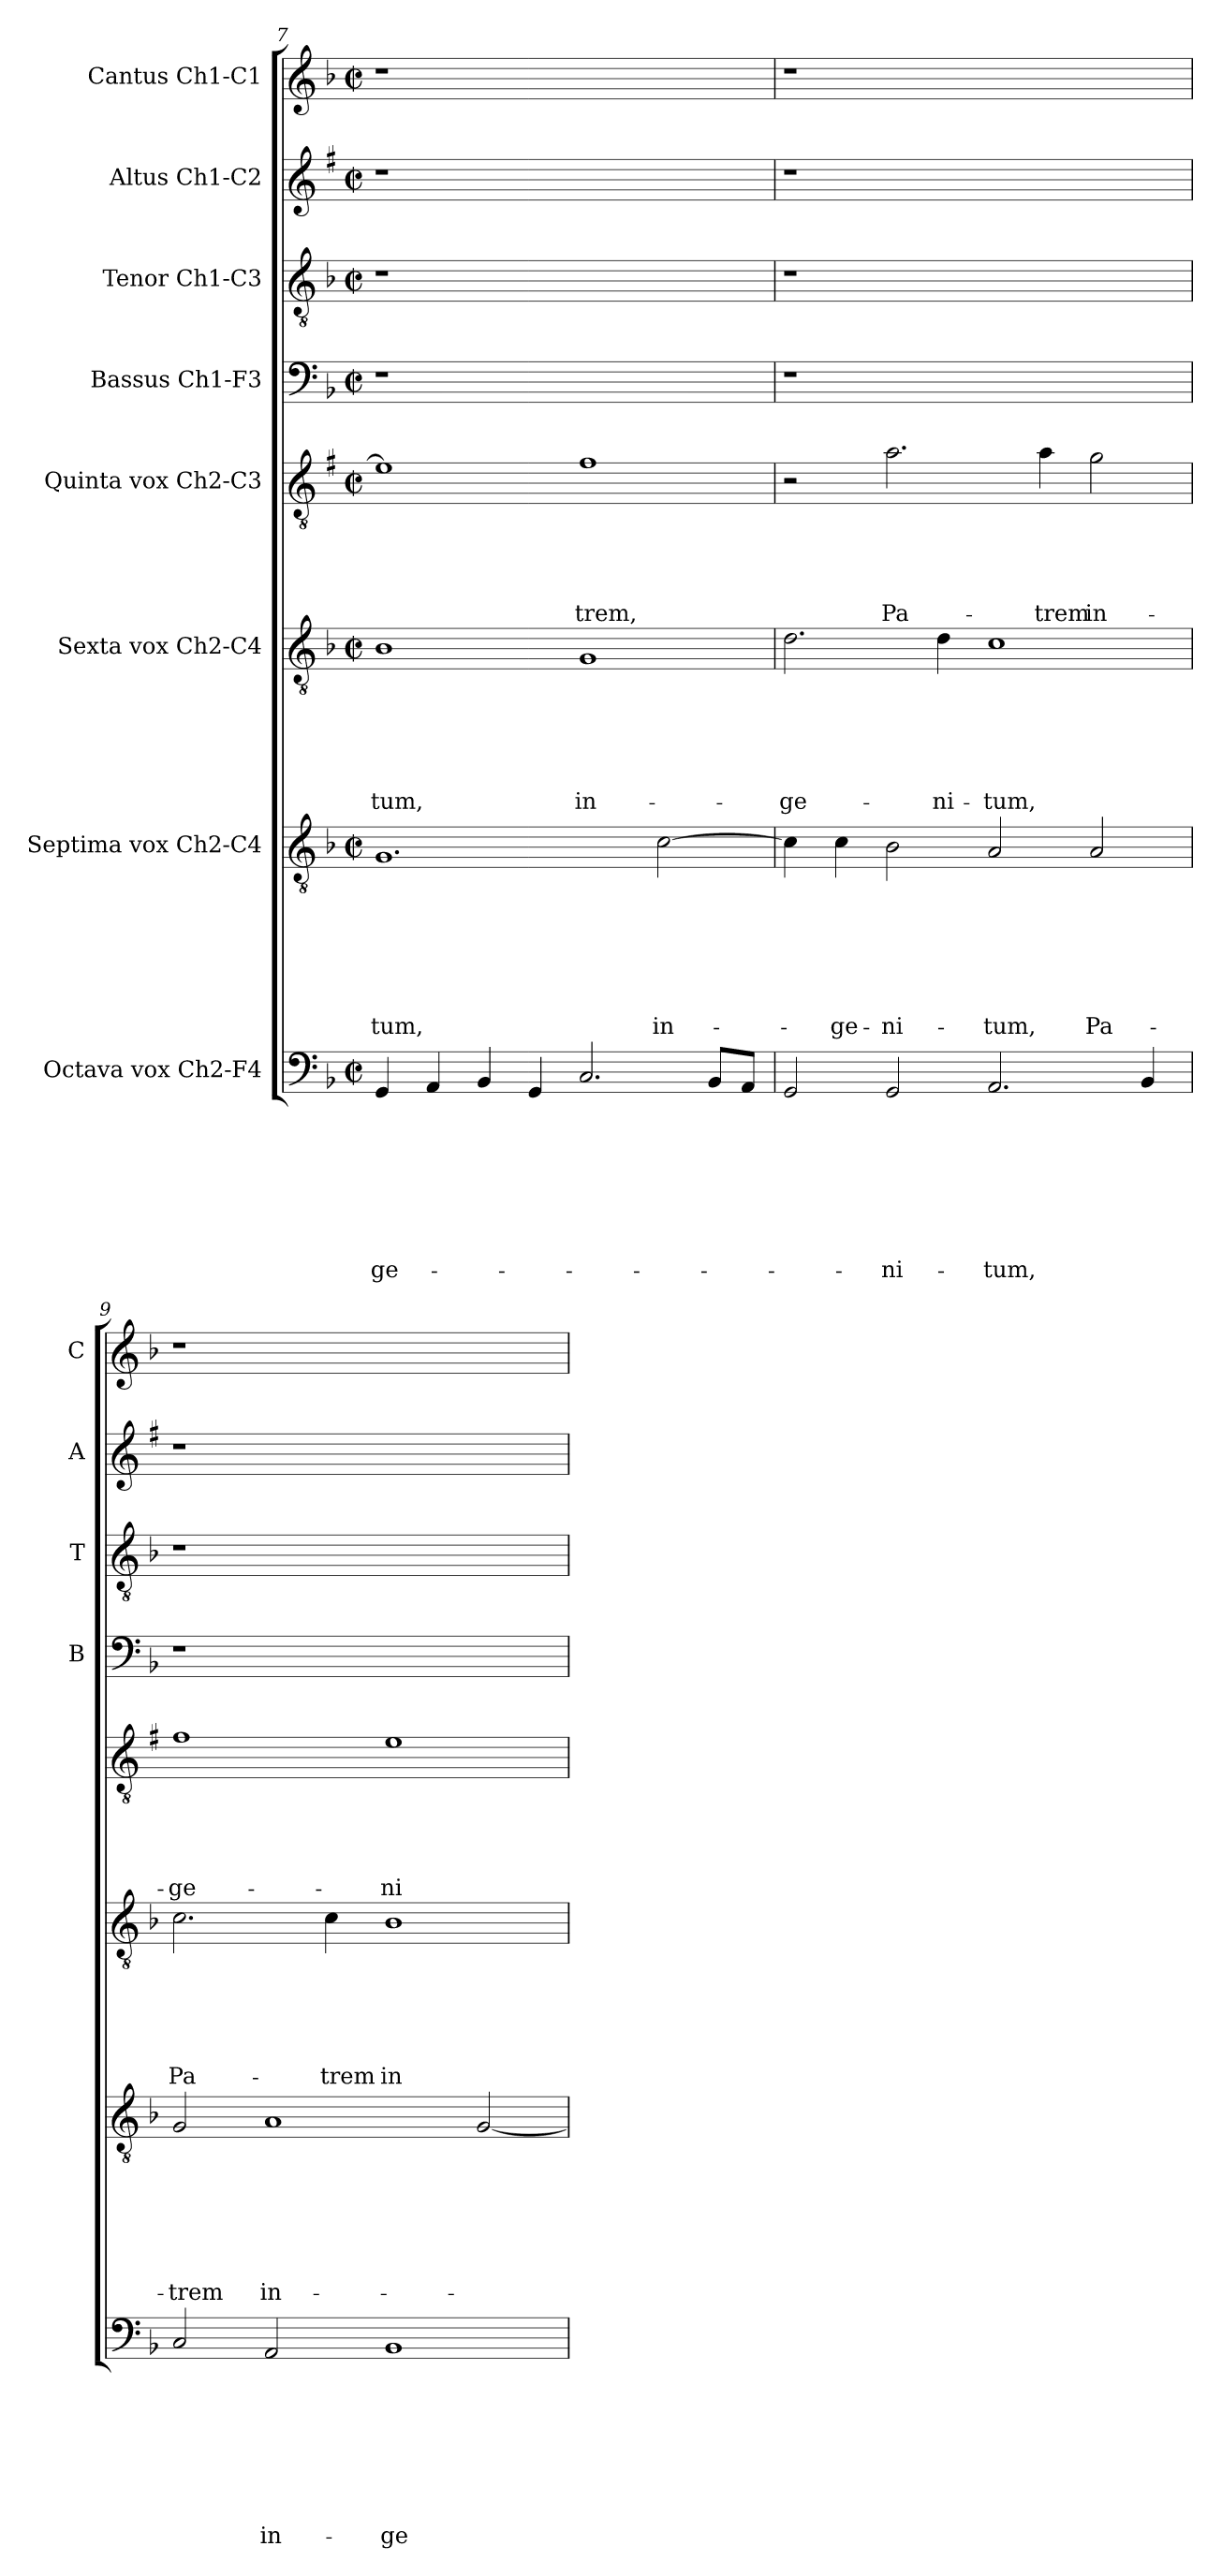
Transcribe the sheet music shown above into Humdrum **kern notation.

**kern	**text	**text	**text	**text	**text	**text	**text	**text	**kern	**text	**text	**text	**text	**text	**text	**text	**kern	**text	**text	**text	**text	**text	**text	**kern	**text	**text	**text	**text	**text	**kern	**kern	**kern	**kern
*part8	*part8	*part8	*part8	*part8	*part8	*part8	*part8	*part8	*part7	*part7	*part7	*part7	*part7	*part7	*part7	*part7	*part6	*part6	*part6	*part6	*part6	*part6	*part6	*part5	*part5	*part5	*part5	*part5	*part5	*part4	*part3	*part2	*part1
*staff8	*staff8	*staff8	*staff8	*staff8	*staff8	*staff8	*staff8	*staff8	*staff7	*staff7	*staff7	*staff7	*staff7	*staff7	*staff7	*staff7	*staff6	*staff6	*staff6	*staff6	*staff6	*staff6	*staff6	*staff5	*staff5	*staff5	*staff5	*staff5	*staff5	*staff4	*staff3	*staff2	*staff1
*I"Octava vox Ch2-F4	*	*	*	*	*	*	*	*	*I"Septima vox Ch2-C4	*	*	*	*	*	*	*	*I"Sexta vox Ch2-C4	*	*	*	*	*	*	*I"Quinta vox Ch2-C3	*	*	*	*	*	*I"Bassus Ch1-F3	*I"Tenor Ch1-C3	*I"Altus Ch1-C2	*I"Cantus Ch1-C1
*	*	*	*	*	*	*	*	*	*	*	*	*	*	*	*	*	*	*	*	*	*	*	*	*	*	*	*	*	*	*I'B	*I'T	*I'A	*I'C
*clefF4	*	*	*	*	*	*	*	*	*clefGv2	*	*	*	*	*	*	*	*clefGv2	*	*	*	*	*	*	*clefGv2	*	*	*	*	*	*clefF4	*clefGv2	*clefG2	*clefG2
*	*	*	*	*	*	*	*	*	*	*	*	*	*	*	*	*	*	*	*	*	*	*	*	*ITrd1c2	*	*	*	*	*	*	*	*ITrd1c2	*
*k[b-]	*	*	*	*	*	*	*	*	*k[b-]	*	*	*	*	*	*	*	*k[b-]	*	*	*	*	*	*	*k[b-]	*	*	*	*	*	*k[b-]	*k[b-]	*k[b-]	*k[b-]
*F:	*	*	*	*	*	*	*	*	*F:	*	*	*	*	*	*	*	*F:	*	*	*	*	*	*	*F:	*	*	*	*	*	*F:	*F:	*F:	*F:
*M2/2	*	*	*	*	*	*	*	*	*M2/2	*	*	*	*	*	*	*	*M2/2	*	*	*	*	*	*	*M2/2	*	*	*	*	*	*M2/2	*M2/2	*M2/2	*M2/2
*met(c|)	*	*	*	*	*	*	*	*	*met(c|)	*	*	*	*	*	*	*	*met(c|)	*	*	*	*	*	*	*met(c|)	*	*	*	*	*	*met(c|)	*met(c|)	*met(c|)	*met(c|)
=7	=7	=7	=7	=7	=7	=7	=7	=7	=7	=7	=7	=7	=7	=7	=7	=7	=7	=7	=7	=7	=7	=7	=7	=7	=7	=7	=7	=7	=7	=7	=7	=7	=7
!	!	!	!	!	!	!	!	!LO:LY:b	!	!	!	!	!	!	!	!LO:LY:b	!	!	!	!	!	!	!LO:LY:b	!	!	!	!	!	!	!	!	!	!
4GG/	.	.	.	.	.	.	.	-ge-	1.G	.	.	.	.	.	.	-tum,	1B-	.	.	.	.	.	-tum,	1d]	.	.	.	.	.	1r	1r	1r	1r
4AA/	.	.	.	.	.	.	.	.	.	.	.	.	.	.	.	.	.	.	.	.	.	.	.	.	.	.	.	.	.	.	.	.	.
4BB-/	.	.	.	.	.	.	.	.	.	.	.	.	.	.	.	.	.	.	.	.	.	.	.	.	.	.	.	.	.	.	.	.	.
4GG/	.	.	.	.	.	.	.	.	.	.	.	.	.	.	.	.	.	.	.	.	.	.	.	.	.	.	.	.	.	.	.	.	.
!	!	!	!	!	!	!	!	!	!	!	!	!	!	!	!	!	!	!	!	!	!	!	!LO:LY:b	!	!	!	!	!	!LO:LY:b	!	!	!	!
2.C/	.	.	.	.	.	.	.	.	.	.	.	.	.	.	.	.	1G	.	.	.	.	.	in-	1e	.	.	.	.	-trem,	1ryy	1ryy	1ryy	1ryy
!	!	!	!	!	!	!	!	!	!	!	!	!	!	!	!	!LO:LY:b	!	!	!	!	!	!	!	!	!	!	!	!	!	!	!	!	!
.	.	.	.	.	.	.	.	.	[2c\	.	.	.	.	.	.	in-	.	.	.	.	.	.	.	.	.	.	.	.	.	.	.	.	.
8BB-/L	.	.	.	.	.	.	.	.	.	.	.	.	.	.	.	.	.	.	.	.	.	.	.	.	.	.	.	.	.	.	.	.	.
8AA/J	.	.	.	.	.	.	.	.	.	.	.	.	.	.	.	.	.	.	.	.	.	.	.	.	.	.	.	.	.	.	.	.	.
=8	=8	=8	=8	=8	=8	=8	=8	=8	=8	=8	=8	=8	=8	=8	=8	=8	=8	=8	=8	=8	=8	=8	=8	=8	=8	=8	=8	=8	=8	=8	=8	=8	=8
!	!	!	!	!	!	!	!	!	!	!	!	!	!	!	!	!	!	!	!	!	!	!	!LO:LY:b	!	!	!	!	!	!	!	!	!	!
2GG/	.	.	.	.	.	.	.	.	4c\]	.	.	.	.	.	.	.	2.d\	.	.	.	.	.	-ge-	2r	.	.	.	.	.	1r	1r	1r	1r
!	!	!	!	!	!	!	!	!	!	!	!	!	!	!	!	!LO:LY:b	!	!	!	!	!	!	!	!	!	!	!	!	!	!	!	!	!
.	.	.	.	.	.	.	.	.	4c\	.	.	.	.	.	.	-ge-	.	.	.	.	.	.	.	.	.	.	.	.	.	.	.	.	.
!	!	!	!	!	!	!	!	!LO:LY:b	!	!	!	!	!	!	!	!LO:LY:b	!	!	!	!	!	!	!	!	!	!	!	!	!LO:LY:b	!	!	!	!
2GG/	.	.	.	.	.	.	.	-ni-	2B-\	.	.	.	.	.	.	-ni-	.	.	.	.	.	.	.	2.g\	.	.	.	.	Pa-	.	.	.	.
!	!	!	!	!	!	!	!	!	!	!	!	!	!	!	!	!	!	!	!	!	!	!	!LO:LY:b	!	!	!	!	!	!	!	!	!	!
.	.	.	.	.	.	.	.	.	.	.	.	.	.	.	.	.	4d\	.	.	.	.	.	-ni-	.	.	.	.	.	.	.	.	.	.
!	!	!	!	!	!	!	!	!LO:LY:b	!	!	!	!	!	!	!	!LO:LY:b	!	!	!	!	!	!	!LO:LY:b	!	!	!	!	!	!	!	!	!	!
2.AA/	.	.	.	.	.	.	.	-tum,	2A/	.	.	.	.	.	.	-tum,	1c	.	.	.	.	.	-tum,	.	.	.	.	.	.	1ryy	1ryy	1ryy	1ryy
!	!	!	!	!	!	!	!	!	!	!	!	!	!	!	!	!	!	!	!	!	!	!	!	!	!	!	!	!	!LO:LY:b	!	!	!	!
.	.	.	.	.	.	.	.	.	.	.	.	.	.	.	.	.	.	.	.	.	.	.	.	4g\	.	.	.	.	-trem	.	.	.	.
!	!	!	!	!	!	!	!	!	!	!	!	!	!	!	!	!LO:LY:b	!	!	!	!	!	!	!	!	!	!	!	!	!LO:LY:b	!	!	!	!
.	.	.	.	.	.	.	.	.	2A/	.	.	.	.	.	.	Pa-	.	.	.	.	.	.	.	2f\	.	.	.	.	in-	.	.	.	.
4BB-/	.	.	.	.	.	.	.	.	.	.	.	.	.	.	.	.	.	.	.	.	.	.	.	.	.	.	.	.	.	.	.	.	.
=9	=9	=9	=9	=9	=9	=9	=9	=9	=9	=9	=9	=9	=9	=9	=9	=9	=9	=9	=9	=9	=9	=9	=9	=9	=9	=9	=9	=9	=9	=9	=9	=9	=9
!	!	!	!	!	!	!	!	!	!	!	!	!	!	!	!	!LO:LY:b	!	!	!	!	!	!	!LO:LY:b	!	!	!	!	!	!LO:LY:b	!	!	!	!
2C/	.	.	.	.	.	.	.	.	2G/	.	.	.	.	.	.	-trem	2.c\	.	.	.	.	.	Pa-	1e	.	.	.	.	-ge-	1r	1r	1r	1r
!	!	!	!	!	!	!	!	!LO:LY:b	!	!	!	!	!	!	!	!LO:LY:b	!	!	!	!	!	!	!	!	!	!	!	!	!	!	!	!	!
2AA/	.	.	.	.	.	.	.	in-	1A	.	.	.	.	.	.	in-	.	.	.	.	.	.	.	.	.	.	.	.	.	.	.	.	.
!	!	!	!	!	!	!	!	!	!	!	!	!	!	!	!	!	!	!	!	!	!	!	!LO:LY:b	!	!	!	!	!	!	!	!	!	!
.	.	.	.	.	.	.	.	.	.	.	.	.	.	.	.	.	4c\	.	.	.	.	.	-trem	.	.	.	.	.	.	.	.	.	.
!	!	!	!	!	!	!	!	!LO:LY:b	!	!	!	!	!	!	!	!	!	!	!	!	!	!	!LO:LY:b	!	!	!	!	!	!LO:LY:b	!	!	!	!
1BB-	.	.	.	.	.	.	.	-ge-	.	.	.	.	.	.	.	.	1B-	.	.	.	.	.	in-	1d	.	.	.	.	-ni-	1ryy	1ryy	1ryy	1ryy
.	.	.	.	.	.	.	.	.	[2G/	.	.	.	.	.	.	.	.	.	.	.	.	.	.	.	.	.	.	.	.	.	.	.	.
=	=	=	=	=	=	=	=	=	=	=	=	=	=	=	=	=	=	=	=	=	=	=	=	=	=	=	=	=	=	=	=	=	=
*-	*-	*-	*-	*-	*-	*-	*-	*-	*-	*-	*-	*-	*-	*-	*-	*-	*-	*-	*-	*-	*-	*-	*-	*-	*-	*-	*-	*-	*-	*-	*-	*-	*-
